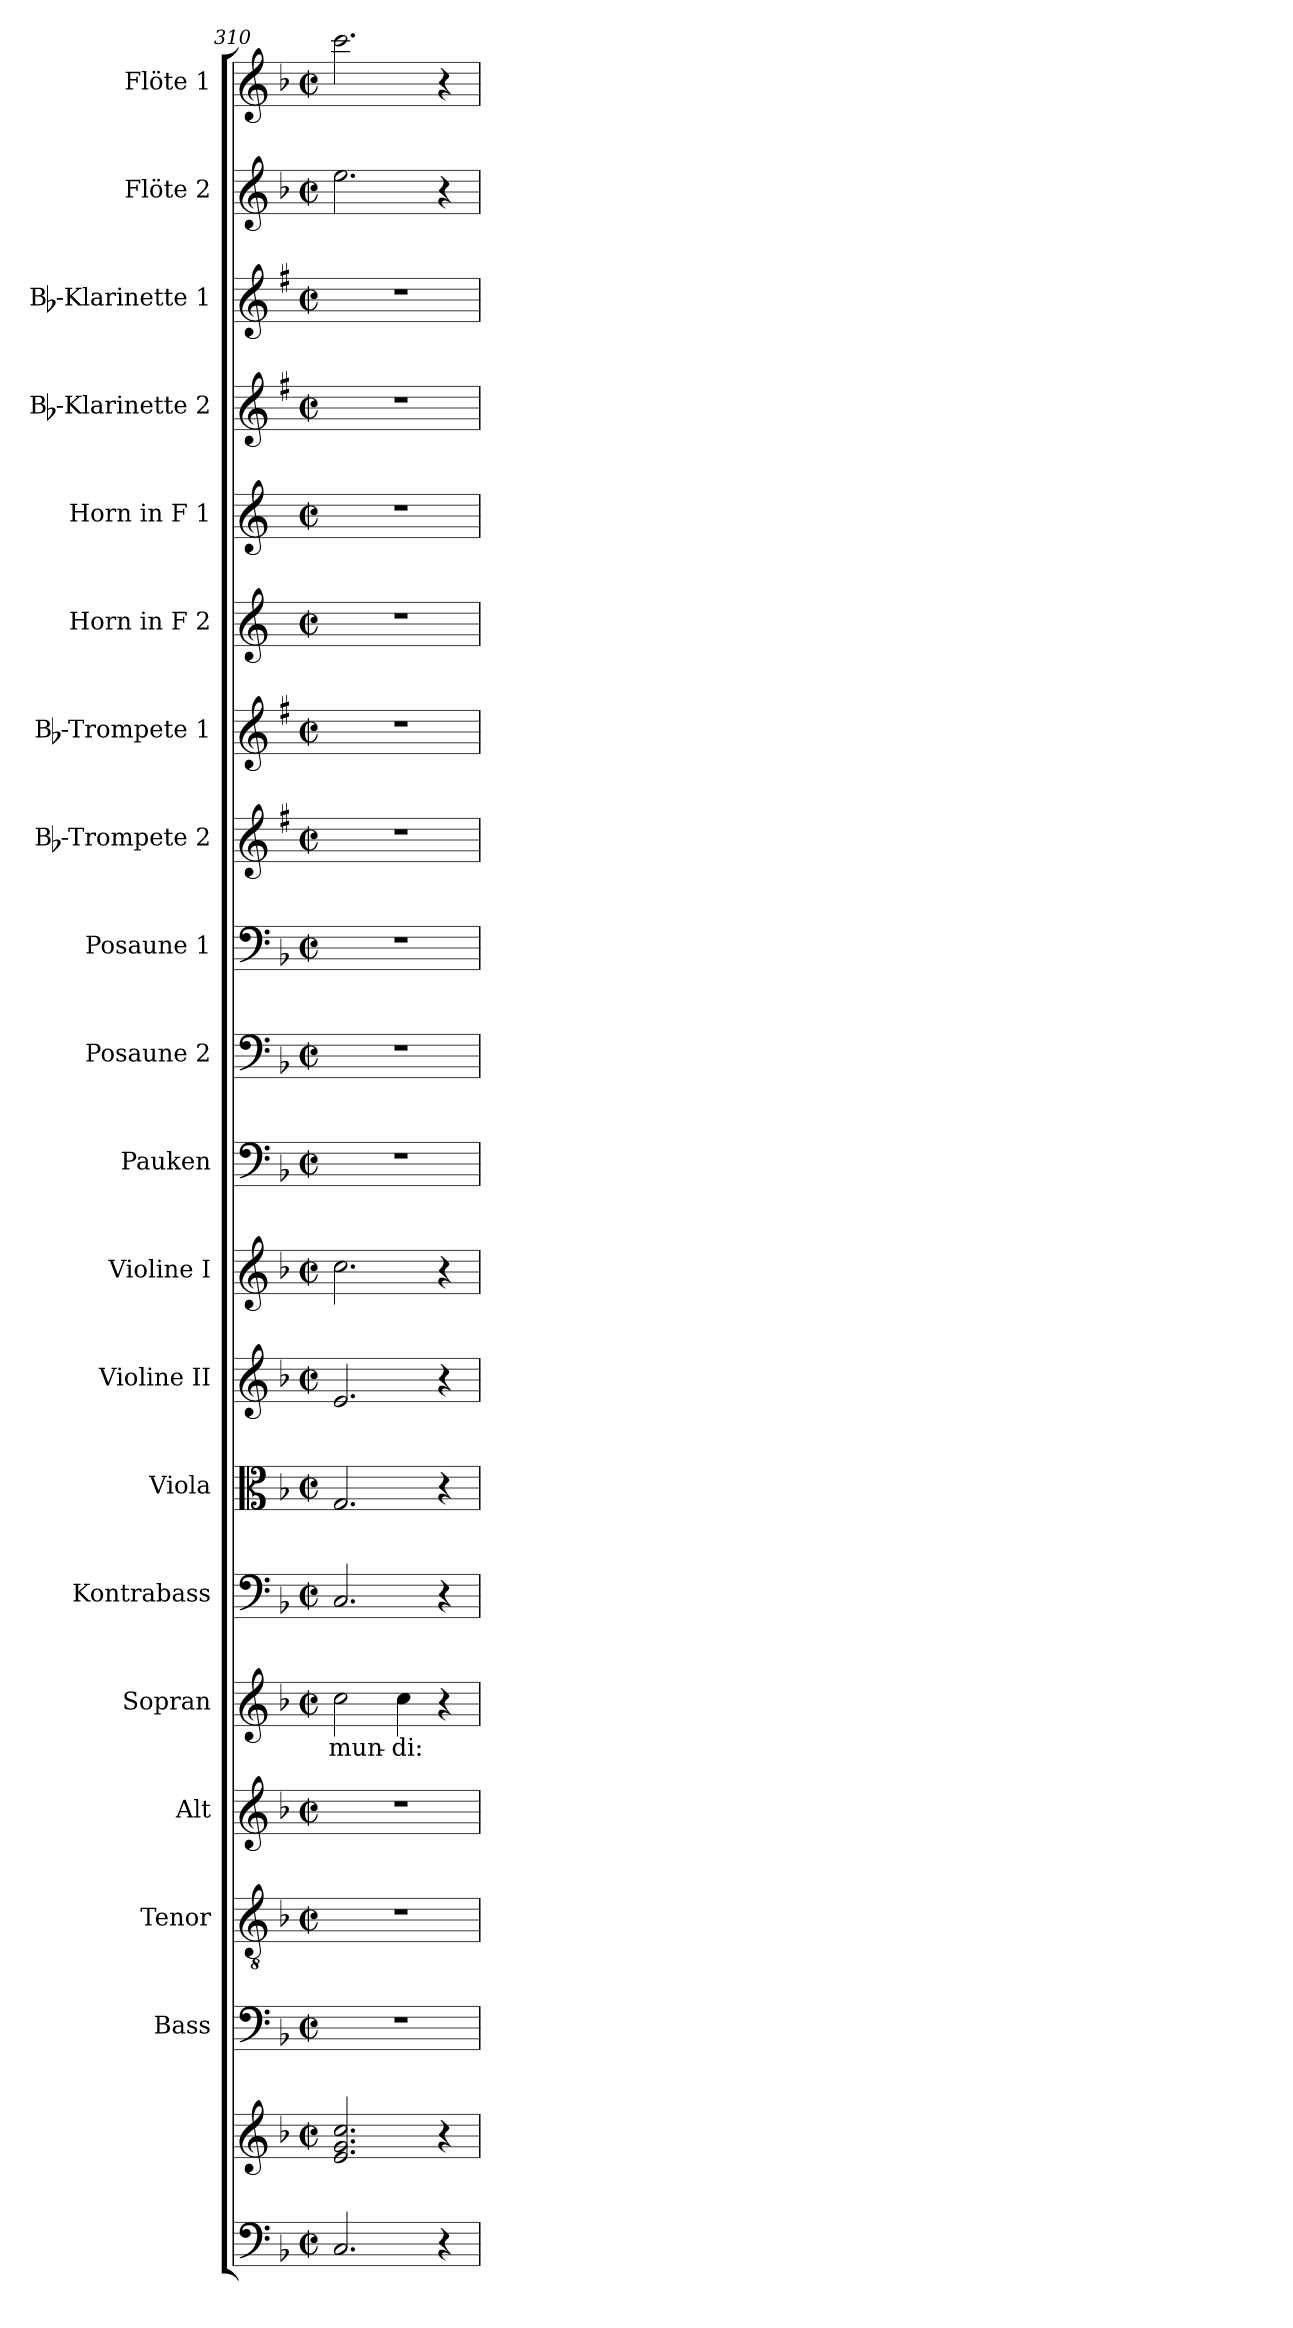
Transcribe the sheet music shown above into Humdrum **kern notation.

**kern	**kern	**kern	**kern	**kern	**kern	**text	**kern	**kern	**kern	**kern	**kern	**kern	**kern	**kern	**kern	**kern	**kern	**kern	**kern	**kern	**kern
*part20	*part20	*part19	*part18	*part17	*part16	*part16	*part15	*part14	*part13	*part12	*part11	*part10	*part9	*part8	*part7	*part6	*part5	*part4	*part3	*part2	*part1
*staff21	*staff20	*staff19	*staff18	*staff17	*staff16	*staff16	*staff15	*staff14	*staff13	*staff12	*staff11	*staff10	*staff9	*staff8	*staff7	*staff6	*staff5	*staff4	*staff3	*staff2	*staff1
*	*	*I"Bass	*I"Tenor	*I"Alt	*I"Sopran	*	*I"Kontrabass	*I"Viola	*I"Violine II	*I"Violine I	*I"Pauken	*I"Posaune 2	*I"Posaune 1	*I"Bb-Trompete 2	*I"Bb-Trompete 1	*I"Horn in F 2	*I"Horn in F 1	*I"Bb-Klarinette 2	*I"Bb-Klarinette 1	*I"Flöte 2	*I"Flöte 1
*	*	*I'B.	*I'T.	*I'A.	*I'S.	*	*I'Kb.	*I'Vla.	*I'Vl. II	*I'Vl. I	*I'Pk.	*I'Pos. 2	*I'Pos. 1	*I'Bb Trp. 2	*I'Bb Trp. 1	*	*	*I'Bb Kl. 2	*I'Bb Kl. 1	*I'Fl. 2	*I'Fl. 1
*clefF4	*clefG2	*clefF4	*clefGv2	*clefG2	*clefG2	*	*clefF4	*clefC3	*clefG2	*clefG2	*clefF4	*clefF4	*clefF4	*clefG2	*clefG2	*clefG2	*clefG2	*clefG2	*clefG2	*clefG2	*clefG2
*	*	*	*	*	*	*	*ITrd7c12	*	*	*	*	*	*	*ITrd1c2	*ITrd1c2	*ITrd4c7	*ITrd4c7	*ITrd1c2	*ITrd1c2	*	*
*k[b-]	*k[b-]	*k[b-]	*k[b-]	*k[b-]	*k[b-]	*	*k[b-]	*k[b-]	*k[b-]	*k[b-]	*k[b-]	*k[b-]	*k[b-]	*k[b-]	*k[b-]	*k[b-]	*k[b-]	*k[b-]	*k[b-]	*k[b-]	*k[b-]
*F:	*F:	*F:	*F:	*F:	*F:	*	*F:	*F:	*F:	*F:	*F:	*F:	*F:	*F:	*F:	*F:	*F:	*F:	*F:	*F:	*F:
*M2/2	*M2/2	*M2/2	*M2/2	*M2/2	*M2/2	*	*M2/2	*M2/2	*M2/2	*M2/2	*M2/2	*M2/2	*M2/2	*M2/2	*M2/2	*M2/2	*M2/2	*M2/2	*M2/2	*M2/2	*M2/2
*met(c|)	*met(c|)	*met(c|)	*met(c|)	*met(c|)	*met(c|)	*	*met(c|)	*met(c|)	*met(c|)	*met(c|)	*met(c|)	*met(c|)	*met(c|)	*met(c|)	*met(c|)	*met(c|)	*met(c|)	*met(c|)	*met(c|)	*met(c|)	*met(c|)
=310	=310	=310	=310	=310	=310	=310	=310	=310	=310	=310	=310	=310	=310	=310	=310	=310	=310	=310	=310	=310	=310
!	!	!	!	!	!	!LO:LY:b	!	!	!	!	!	!	!	!	!	!	!	!	!	!	!
2.C/	2.e/ 2.g/ 2.cc/	1r	1r	1r	2cc\	mun-	2.CC/	2.G/	2.e/	2.cc\	1r	1r	1r	1r	1r	1r	1r	1r	1r	2.ee\	2.ccc\
!	!	!	!	!	!	!LO:LY:b	!	!	!	!	!	!	!	!	!	!	!	!	!	!	!
.	.	.	.	.	4cc\	-di:	.	.	.	.	.	.	.	.	.	.	.	.	.	.	.
4r	4r	.	.	.	4r	.	4r	4r	4r	4r	.	.	.	.	.	.	.	.	.	4r	4r
=	=	=	=	=	=	=	=	=	=	=	=	=	=	=	=	=	=	=	=	=	=
*-	*-	*-	*-	*-	*-	*-	*-	*-	*-	*-	*-	*-	*-	*-	*-	*-	*-	*-	*-	*-	*-
